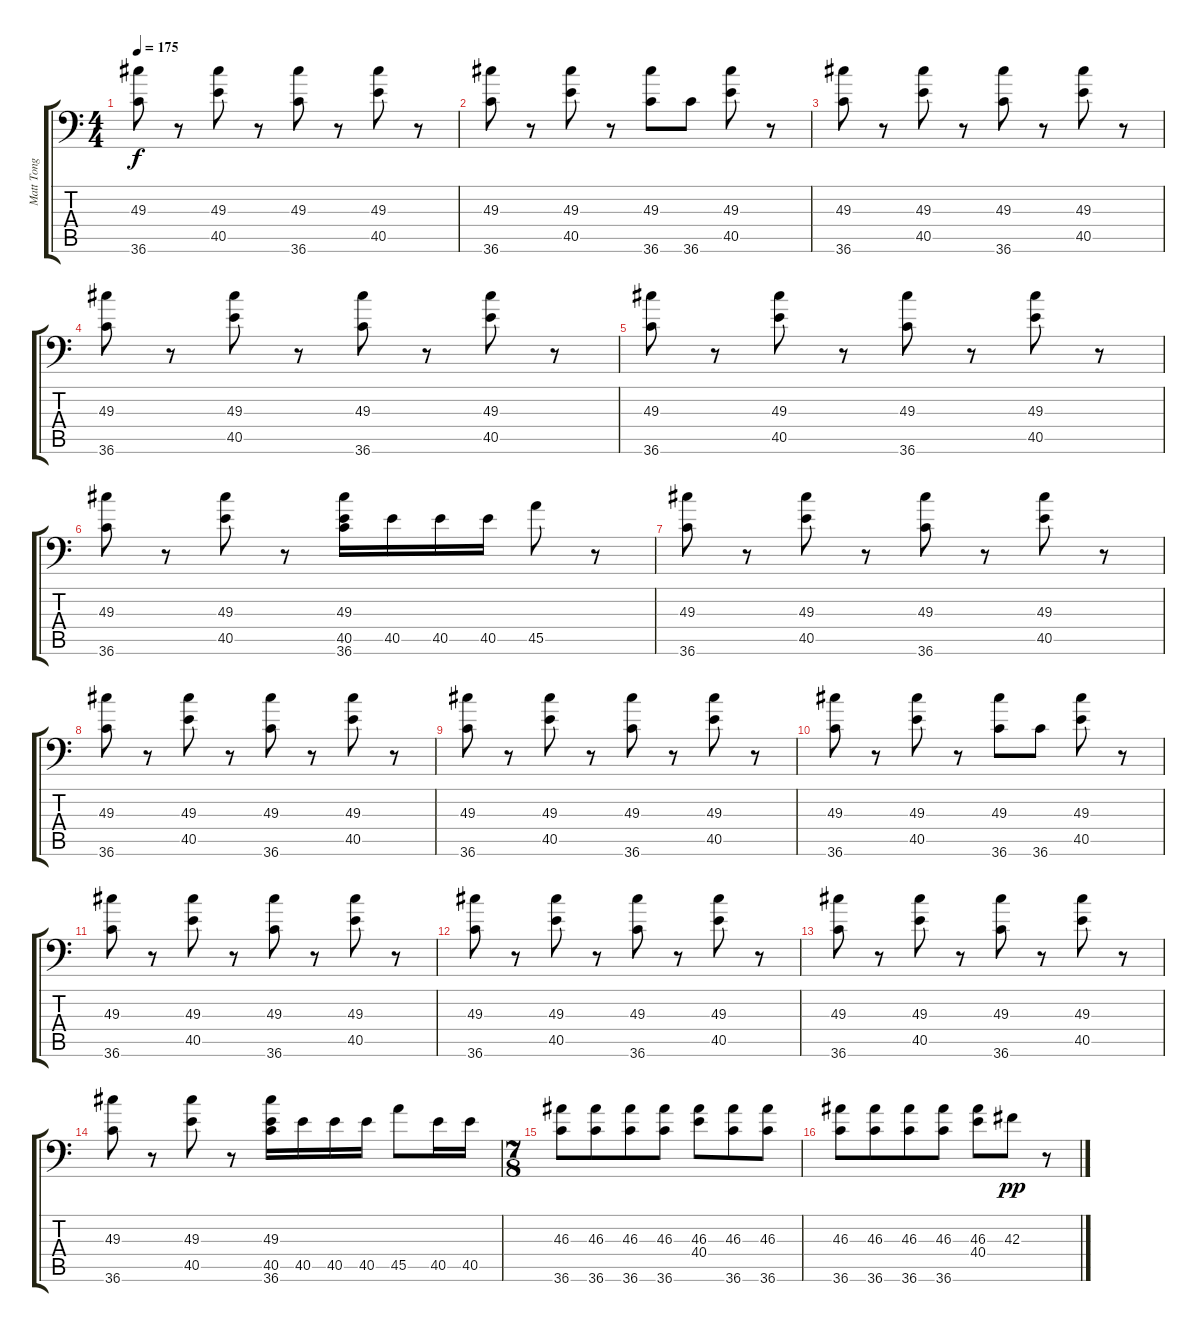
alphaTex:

\track ("Matt Tong" "Matt Tong") {instrument acousticgrandpiano}
\staff {score tabs}
\tuning (C-1 C-1 C-1 C-1 C-1 C-1) {hide}
\ts (4 4)
\tempo 175
\clef f4
\ks c
(49.3 36.6).8{dy f} r.8 (49.3 40.5).8 r.8 (49.3 36.6).8 r.8 (49.3 40.5).8 r.8 |
(49.3 36.6).8 r.8 (49.3 40.5).8 r.8 (49.3 36.6).8 36.6.8 (49.3 40.5).8 r.8 |
(49.3 36.6).8 r.8 (49.3 40.5).8 r.8 (49.3 36.6).8 r.8 (49.3 40.5).8 r.8 |
(49.3 36.6).8 r.8 (49.3 40.5).8 r.8 (49.3 36.6).8 r.8 (49.3 40.5).8 r.8 |
(49.3 36.6).8 r.8 (49.3 40.5).8 r.8 (49.3 36.6).8 r.8 (49.3 40.5).8 r.8 |
(49.3 36.6).8 r.8 (49.3 40.5).8 r.8 (49.3 40.5 36.6).16 40.5.16 40.5.16 40.5.16 45.5.8 r.8 |
(49.3 36.6).8 r.8 (49.3 40.5).8 r.8 (49.3 36.6).8 r.8 (49.3 40.5).8 r.8 |
(49.3 36.6).8 r.8 (49.3 40.5).8 r.8 (49.3 36.6).8 r.8 (49.3 40.5).8 r.8 |
(49.3 36.6).8 r.8 (49.3 40.5).8 r.8 (49.3 36.6).8 r.8 (49.3 40.5).8 r.8 |
(49.3 36.6).8 r.8 (49.3 40.5).8 r.8 (49.3 36.6).8 36.6.8 (49.3 40.5).8 r.8 |
(49.3 36.6).8 r.8 (49.3 40.5).8 r.8 (49.3 36.6).8 r.8 (49.3 40.5).8 r.8 |
(49.3 36.6).8 r.8 (49.3 40.5).8 r.8 (49.3 36.6).8 r.8 (49.3 40.5).8 r.8 |
(49.3 36.6).8 r.8 (49.3 40.5).8 r.8 (49.3 36.6).8 r.8 (49.3 40.5).8 r.8 |
(49.3 36.6).8 r.8 (49.3 40.5).8 r.8 (49.3 40.5 36.6).16 40.5.16 40.5.16 40.5.16 45.5.8 40.5.16 40.5.16 |
\ts (7 8)
(46.3 36.6).8 (46.3 36.6).8 (46.3 36.6).8 (46.3 36.6).8 (46.3 40.4).8 (46.3 36.6).8 (46.3 36.6).8 |
(46.3 36.6).8 (46.3 36.6).8 (46.3 36.6).8 (46.3 36.6).8 (46.3 40.4).8 42.3.8{dy pp} r.8
